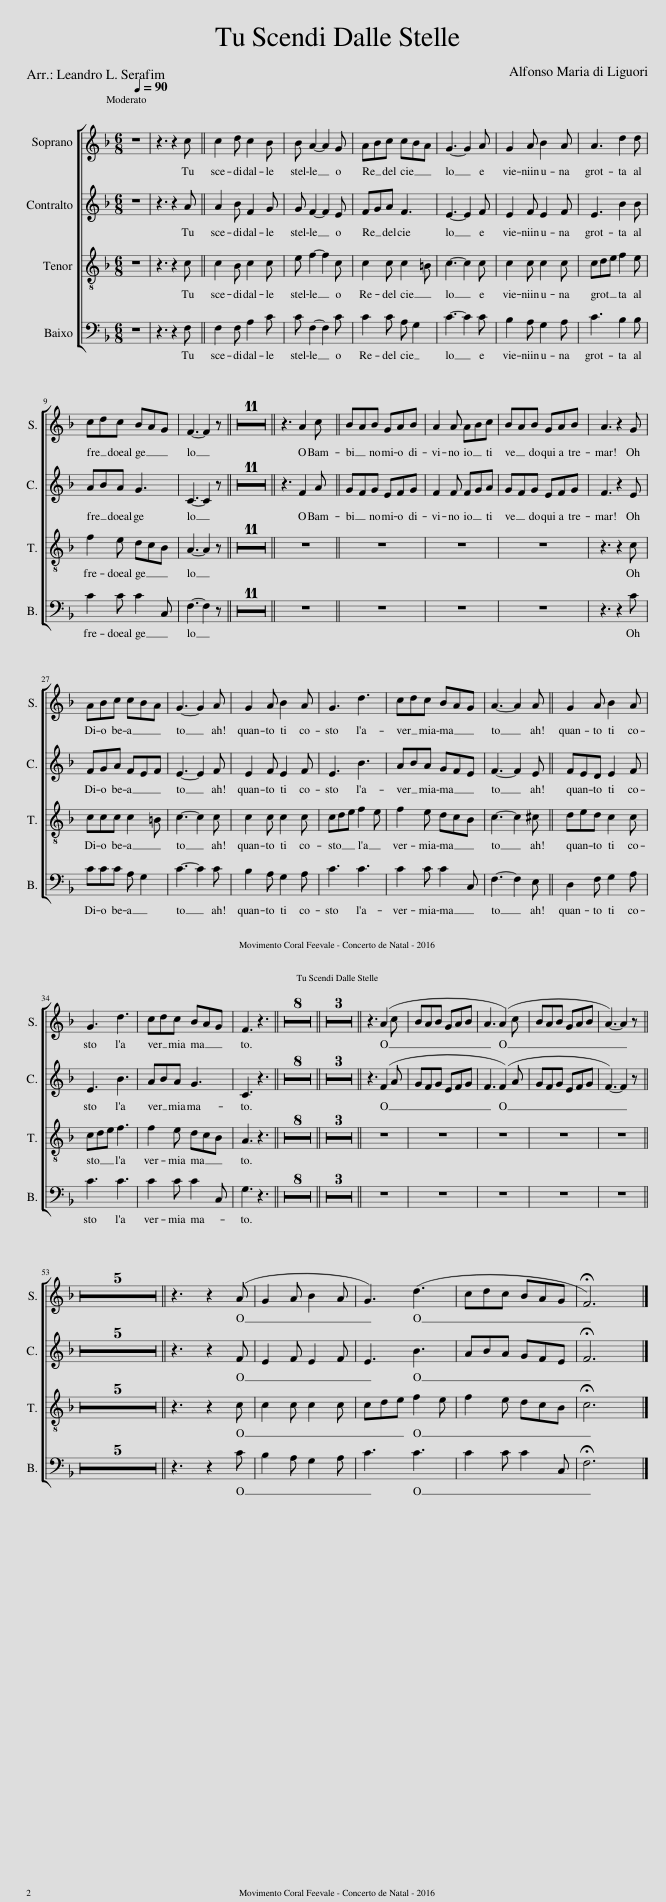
X:1
%%score [ 1 2 3 4 ]
L:1/8
Q:1/4=90
M:6/8
I:linebreak $
K:F
V:1 treble
V:2 treble
V:3 treble-8
V:4 bass
V:1
 z6 | z3 z2 c || c2 d c2 B | B A2- A2 G | ABc cBA | %5
 G3- G2 A | G2 A B2 A | A3 d2 d |$ cdc BAG | F3- F2 z || %10
 z6 | z6 | z6 | z6 | z6 | %15
 z6 | z6 | z6 | z6 | z6 | %20
 z6 || z3 A2 c || BAB GAB | A2 A ABc | BAB GAB | %25
 A3 z2 G |$ ABc cBA | G3- G2 A | G2 A B2 A | G3 d3 | %30
 cdc BAG | A3- A2 A || G2 A B2 A |$ G3 d3 | cdc BAG | %35
 F3 z3 || z6 | z6 | z6 | z6 | %40
 z6 | z6 | z6 | z6 || z6 | %45
 z6 | z6 || z3 (A2 c | BAB GAB | A3 (A2) c | %50
 BAB GAB | A3-) A2 z ||$ z6 | z6 | z6 | %55
 z6 | z6 || z3 z2 (A | G2 A B2 A | G3) (d3 | %60
 cdc BAG | !fermata!F6) |] %62
V:2
 z6 | z3 z2 A || A2 B F2 G | G F2- F2 E | FGA F3 | %5
 E3- E2 F | E2 F E2 F | E3 B2 B |$ ABA G3 | C3- C2 z || %10
 z6 | z6 | z6 | z6 | z6 | %15
 z6 | z6 | z6 | z6 | z6 | %20
 z6 || z3 F2 A || GFG EFG | F2 F FGA | GFG EFG | %25
 F3 z2 E |$ FGA FEF | E3- E2 F | E2 F E2 F | E3 B3 | %30
 ABA GFE | F3- F2 E || FED E2 F |$ E3 B3 | ABA G3 | %35
 C3 z3 || z6 | z6 | z6 | z6 | %40
 z6 | z6 | z6 | z6 || z6 | %45
 z6 | z6 || z3 (F2 A | GFG EFG | F3 (F2) A | %50
 GFG EFG | F3-) F2 z ||$ z6 | z6 | z6 | %55
 z6 | z6 || z3 z2 F | E2 F E2 F | E3 B3 | %60
 ABA GFE | !fermata!F6 |] %62
V:3
 z6 | z3 z2 c || c2 B c2 c | e f2- f2 c | c2 c c2 =B | %5
 c3- c2 c | c2 c c2 c | cde f2 e |$ f2 e dcB | A3- A2 z || %10
 z6 | z6 | z6 | z6 | z6 | %15
 z6 | z6 | z6 | z6 | z6 | %20
 z6 || z6 || z6 | z6 | z6 | %25
 z3 z2 c |$ ccc c2 =B | c3- c2 c | c2 c c2 c | cde f2 e | %30
 f2 e dcB | c3- c2 ^c || ded c2 c |$ cde f3 | f2 e dcB | %35
 A3 z3 || z6 | z6 | z6 | z6 | %40
 z6 | z6 | z6 | z6 || z6 | %45
 z6 | z6 || z6 | z6 | z6 | %50
 z6 | z6 ||$ z6 | z6 | z6 | %55
 z6 | z6 || z3 z2 c | c2 c c2 c | cde f2 e | %60
 f2 e dcB | !fermata!c6 |] %62
V:4
 z6 | z3 z2 F, || F,2 F, A,2 C | C F,2- F,2 C | C2 C A, G,2 | %5
 C3- C2 C | B,2 A, G,2 A, | C3 B,2 B, |$ C2 C C2 C, | F,3- F,2 z || %10
 z6 | z6 | z6 | z6 | z6 | %15
 z6 | z6 | z6 | z6 | z6 | %20
 z6 || z6 || z6 | z6 | z6 | %25
 z3 z2 C |$ CCC A, G,2 | C3- C2 C | B,2 A, G,2 A, | C3 C3 | %30
 C2 C C2 C, | F,3- F,2 E, || D,2 F, G,2 A, |$ C3 C3 | C2 C C2 C, | %35
 G,3 z3 || z6 | z6 | z6 | z6 | %40
 z6 | z6 | z6 | z6 || z6 | %45
 z6 | z6 || z6 | z6 | z6 | %50
 z6 | z6 ||$ z6 | z6 | z6 | %55
 z6 | z6 || z3 z2 C | B,2 A, G,2 A, | C3 C3 | %60
 C2 C C2 C, | !fermata!F,6 |] %62
